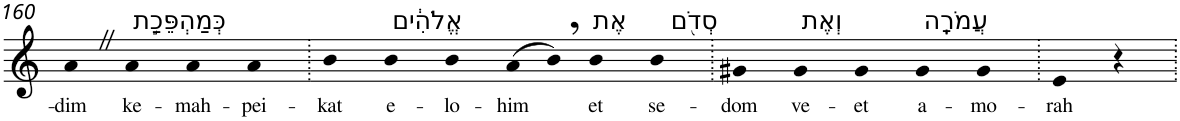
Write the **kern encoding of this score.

**kern	**text
*part1	*part1
*staff1	*staff1
*I"Piano	*
*I'Pno	*
!!LO:PB:g=z
*clefG2	*
*k[]	*
=160	=160
!	!LO:LY:b
4aZ	-dim
!LO:TX:a:t=כְּמַהְפֵּכַ֣ת	!
!	!LO:LY:b
4a	ke-
!	!LO:LY:b
4a	-mah-
!	!LO:LY:b
4a	-pei-
=161.	=161.
!	!LO:LY:b
4b	-kat
!LO:TX:a:t=אֱלֹהִ֔ים	!
!	!LO:LY:b
4b	e-
!	!LO:LY:b
4b	-lo-
!	!LO:LY:b
(8a	-him
8b,)	.
!LO:TX:a:t=אֶת	!
!	!LO:LY:b
4b	et
!LO:TX:a:t=סְדֹ֖ם	!
!	!LO:LY:b
4b	se-
=162.	=162.
!	!LO:LY:b
4g#X	-dom
!LO:TX:a:t=וְאֶת	!
!	!LO:LY:b
4g#	ve-
!	!LO:LY:b
4g#	-et
!LO:TX:a:t=עֲמֹרָֽה	!
!	!LO:LY:b
4g#	a-
!	!LO:LY:b
4g#	-mo-
=163.	=163.
!	!LO:LY:b
4e	-rah
4r	.
=.	=.
*-	*-
